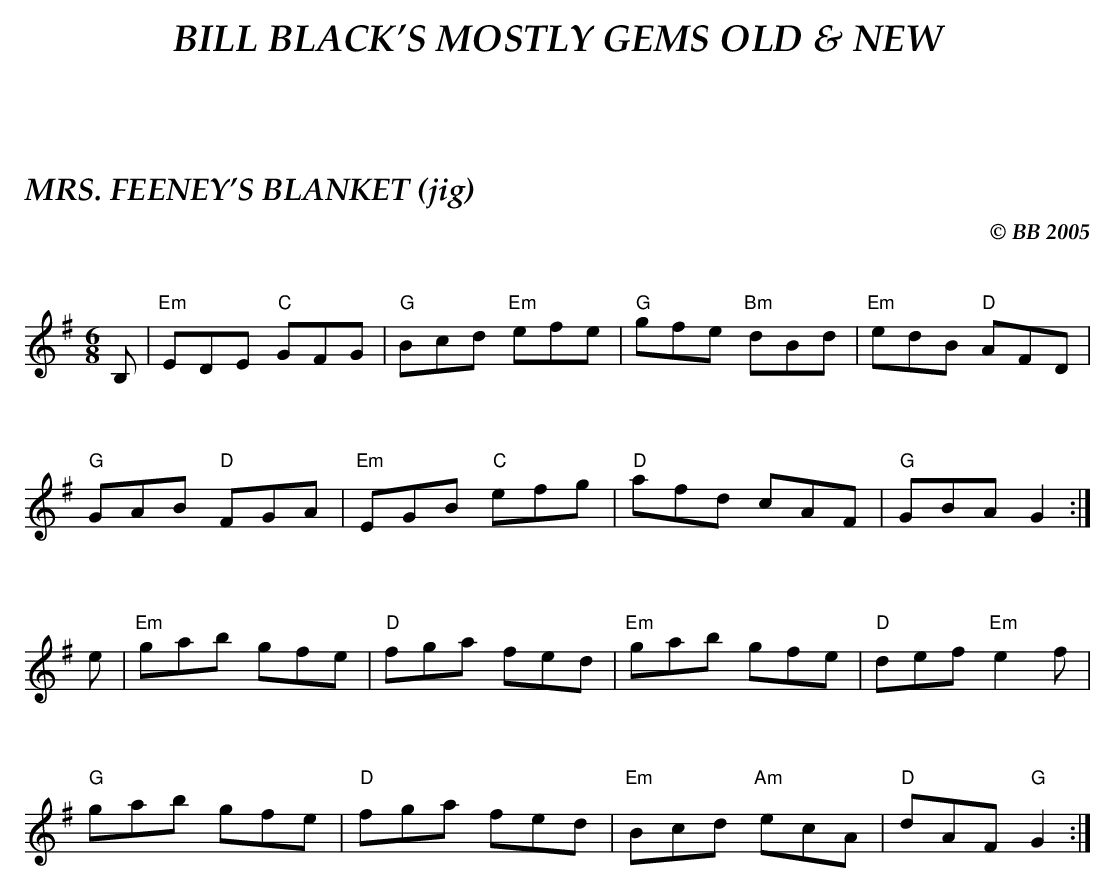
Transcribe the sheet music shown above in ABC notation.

X:1
T:MRS. FEENEY'S BLANKET (jig)
C:© BB 2005
L:1/8
M:6/8
Q:1/4=160
K:Em
B,|"Em"EDE "C"GFG|"G"Bcd "Em"efe|"G"gfe "Bm"dBd|"Em"edB "D"AFD|
"G" GAB "D" FGA|"Em" EGB "C"efg|"D" afd cAF|"G" GBA G2 :|
e|"Em" gab gfe|"D"fga fed|"Em" gab gfe|"D" def "Em" e2f|
"G" gab gfe|"D"fga fed|"Em" Bcd "Am" ecA|"D" dAF "G"G2 :|
